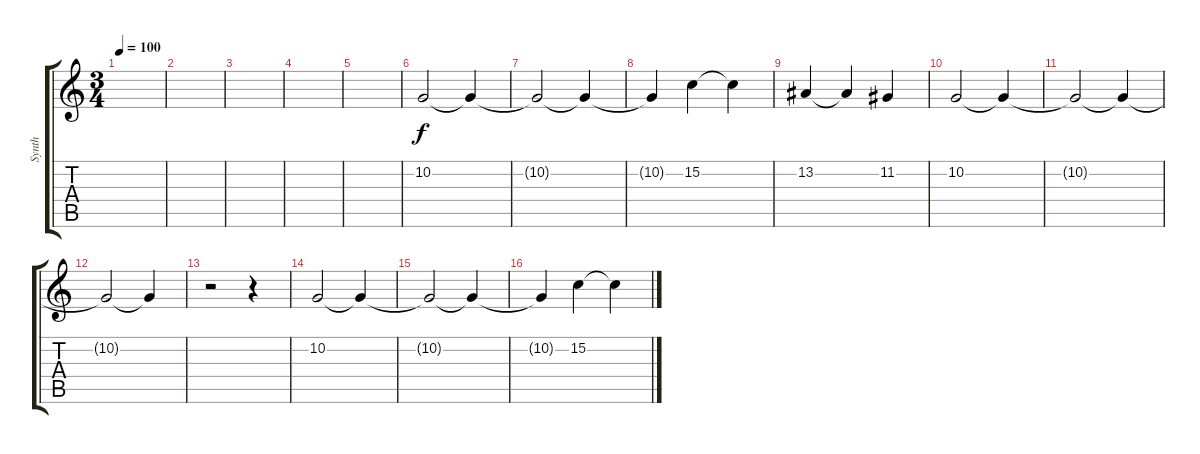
\track ("Synth" "Synth") {instrument synthvoice}
\staff {score tabs}
\tuning (D4 A3 F3 C3 G2 D2) {hide}
\ts (3 4)
\tempo 100
\clef g2
\ks c
|
|
|
|
|
10.2.2{volume 13 instrument synthstrings1} 10.2{t}.4 |
10.2{t}.2 10.2{t}.4 |
10.2{t}.4 15.2.4 15.2{t}.4 |
13.2.4 13.2{t}.4 11.2.4 |
10.2.2 10.2{t}.4 |
10.2{t}.2 10.2{t}.4 |
10.2{t}.2 10.2{t}.4 |
r.2 r.4 |
10.2.2{volume 13 instrument synthstrings1} 10.2{t}.4 |
10.2{t}.2 10.2{t}.4 |
10.2{t}.4 15.2.4 15.2{t}.4
